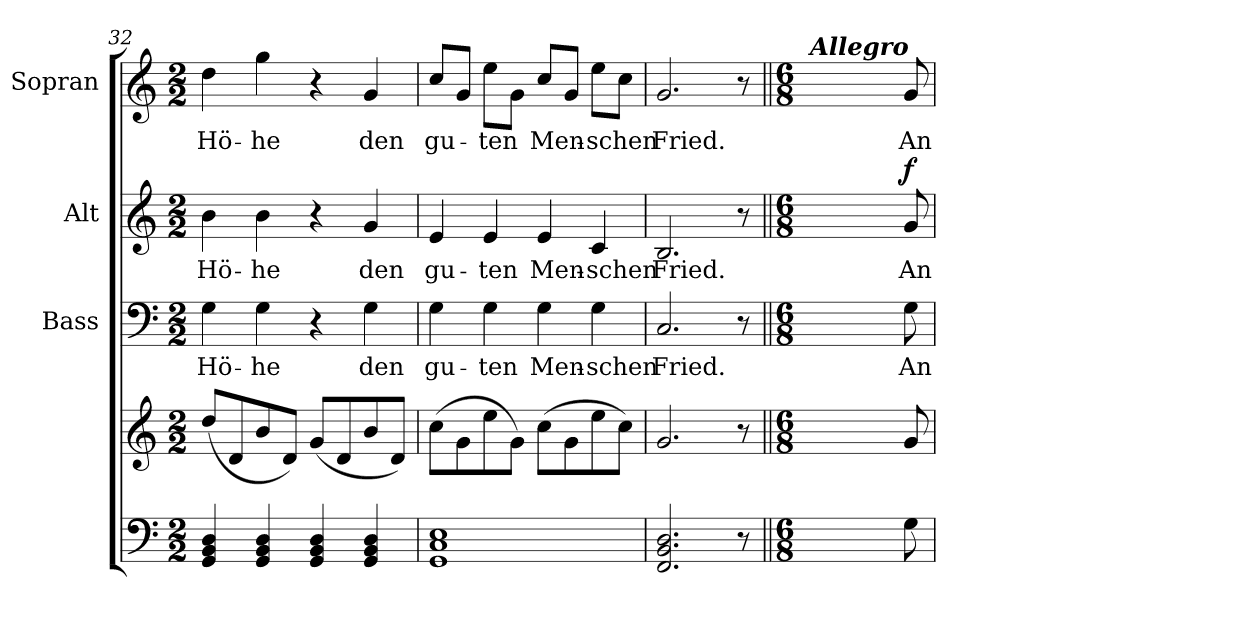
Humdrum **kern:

**kern	**kern	**kern	**text	**kern	**text	**dynam	**kern	**text
*part4	*part4	*part3	*part3	*part2	*part2	*part2	*part1	*part1
*staff5	*staff4	*staff3	*staff3	*staff2	*staff2	*staff2	*staff1	*staff1
*	*	*I"Bass	*	*I"Alt	*	*	*I"Sopran	*
*clefF4	*clefG2	*clefF4	*	*clefG2	*	*	*clefG2	*
*k[]	*k[]	*k[]	*	*k[]	*	*	*k[]	*
*C:	*C:	*C:	*	*C:	*	*	*C:	*
*M2/2	*M2/2	*M2/2	*	*M2/2	*	*	*M2/2	*
=32	=32	=32	=32	=32	=32	=32	=32	=32
!	!	!	!LO:LY:b	!	!LO:LY:b	!	!	!LO:LY:b
4GG/ 4BB/ 4D/	(<8dd/L	4G\	Hö-	4b\	Hö-	.	4dd\	Hö-
.	8d/	.	.	.	.	.	.	.
!	!	!	!LO:LY:b	!	!LO:LY:b	!	!	!LO:LY:b
4GG/ 4BB/ 4D/	8b/	4G\	-he	4b\	-he	.	4gg\	-he
.	8d/J)	.	.	.	.	.	.	.
4GG/ 4BB/ 4D/	(<8g/L	4r	.	4r	.	.	4r	.
.	8d/	.	.	.	.	.	.	.
!	!	!	!LO:LY:b	!	!LO:LY:b	!	!	!LO:LY:b
4GG/ 4BB/ 4D/	8b/	4G\	den	4g/	den	.	4g/	den
.	8d/J)	.	.	.	.	.	.	.
=33	=33	=33	=33	=33	=33	=33	=33	=33
!	!	!	!LO:LY:b	!	!LO:LY:b	!	!	!LO:LY:b
1GG 1C 1E	(>8cc\L	4G\	gu-	4e/	gu-	.	8cc/L	gu-
.	8g\	.	.	.	.	.	8g/J	.
!	!	!	!LO:LY:b	!	!LO:LY:b	!	!	!LO:LY:b
.	8ee\	4G\	-ten	4e/	-ten	.	8ee\L	-ten
.	8g\J)	.	.	.	.	.	8g\J	.
!	!	!	!LO:LY:b	!	!LO:LY:b	!	!	!LO:LY:b
.	(>8cc\L	4G\	Men-	4e/	Men-	.	8cc/L	Men-
.	8g\	.	.	.	.	.	8g/J	.
!	!	!	!LO:LY:b	!	!LO:LY:b	!	!	!LO:LY:b
.	8ee\	4G\	-schen	4c/	-schen	.	8ee\L	-schen
.	8cc\J)	.	.	.	.	.	8cc\J	.
=34	=34	=34	=34	=34	=34	=34	=34	=34
!	!	!	!LO:LY:b	!	!LO:LY:b	!	!	!LO:LY:b
2.FF/ 2.BB/ 2.D/	2.g/	2.C/	Fried.	2.B/	Fried.	.	2.g/	Fried.
8r	8r	8r	.	8r	.	.	8r	.
=35||	=35||	=35||	=35||	=35||	=35||	=35||	=35||	=35||
*M6/8	*M6/8	*M6/8	*	*M6/8	*	*	*M6/8	*
!	!	!	!	!	!	!	!LO:TX:a:Bi:t=Allegro	!
4.G\yy	4.ryy	4.G\yy	.	4.ryy	.	.	4.ryy	.
4G\yy	4ryy	4G\yy	.	4ryy	.	.	4g/yy	.
!	!	!	!LO:LY:b	!	!LO:LY:b	!LO:DY:a	!	!LO:LY:b
8G\	8g/	8G\	An-	8g/	An-	f	8g/	An-
=	=	=	=	=	=	=	=	=
*-	*-	*-	*-	*-	*-	*-	*-	*-
